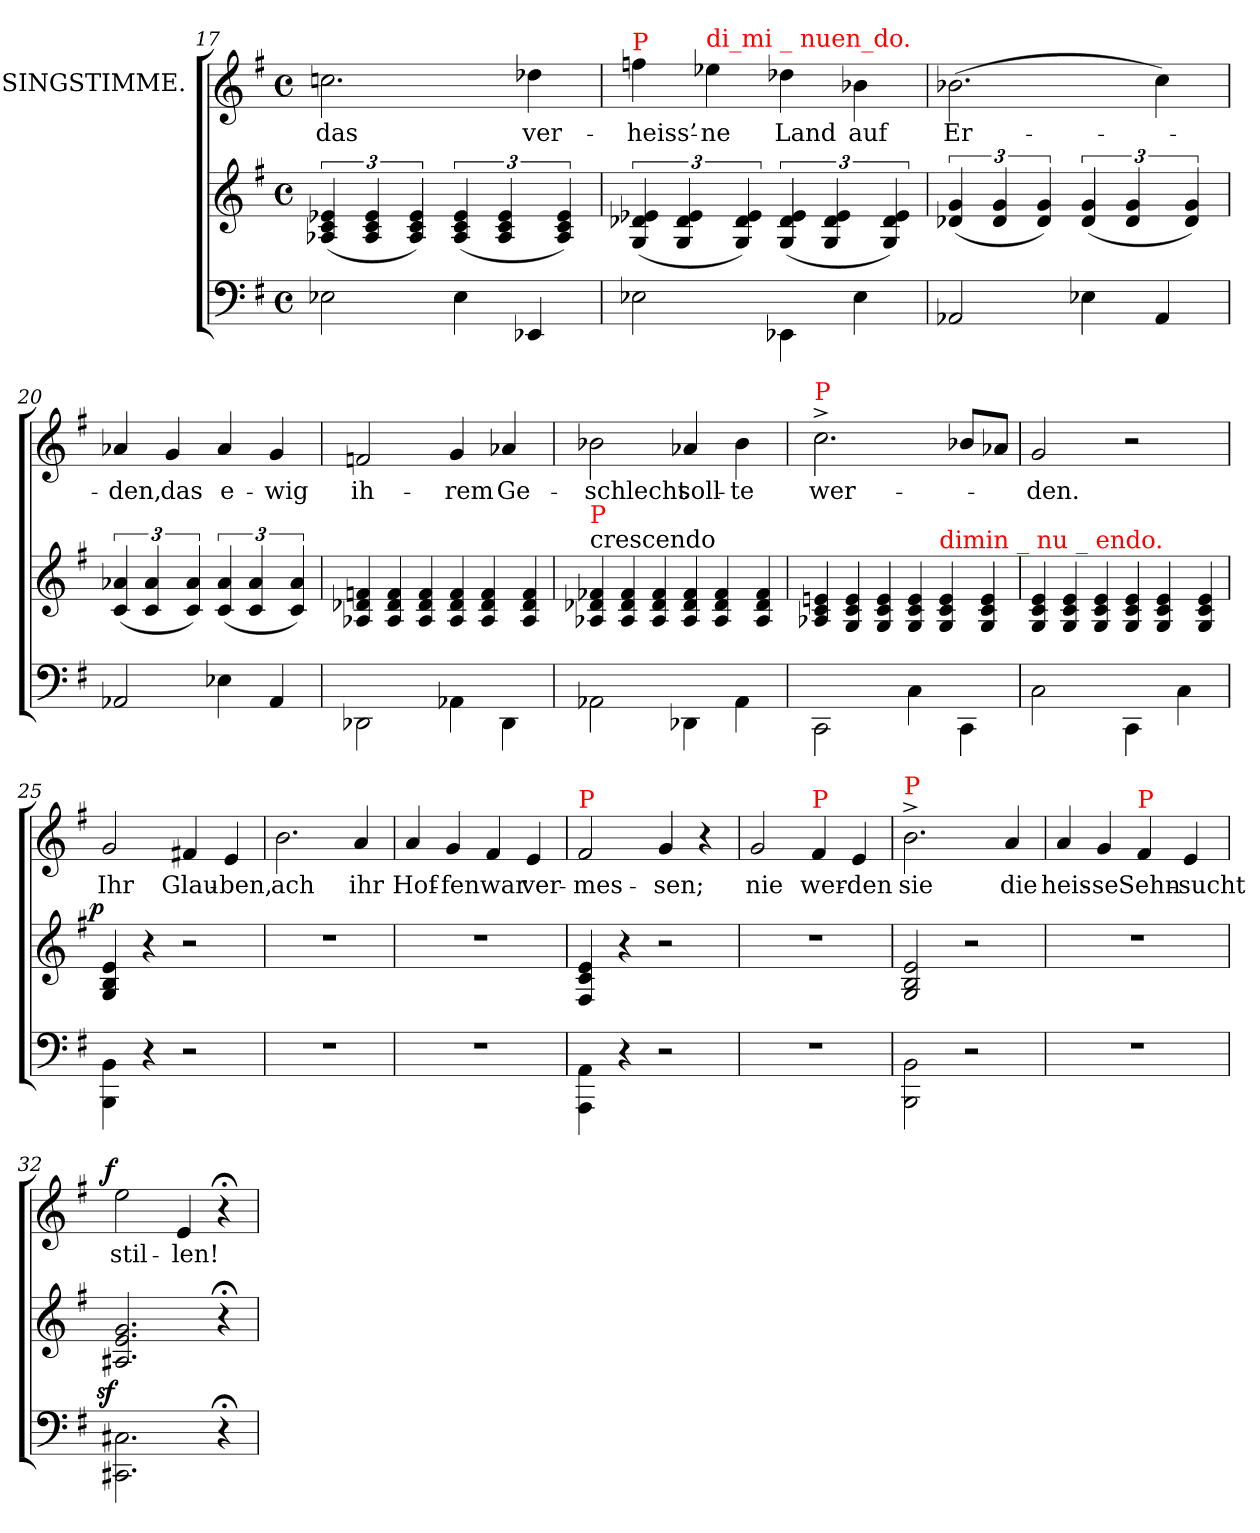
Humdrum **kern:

**kern	**kern	**dynam	**kern	**text	**dynam
*part2	*part2	*part2	*part1	*part1	*part1
*staff3	*staff2	*staff2/3	*staff1	*staff1	*staff1
*	*	*	*I"SINGSTIMME.	*	*
*clefF4	*clefG2	*	*clefG2	*	*
*k[f#]	*k[f#]	*	*k[f#]	*	*
*G:	*G:	*	*G:	*	*
*M4/4	*M4/4	*	*M4/4	*	*
*met(c)	*met(c)	*	*met(c)	*	*
=17	=17	=17	=17	=17	=17
2E-X	(>6e-X 6c 6A-X	.	2.ccn	das	.
.	6e- 6c 6A-	.	.	.	.
.	6e- 6c 6A-)	.	.	.	.
4E-	(>6e- 6c 6A-	.	.	.	.
.	6e- 6c 6A-	.	.	.	.
4EE-X	.	.	4dd-X	ver-	.
.	6e- 6c 6A-)	.	.	.	.
=18	=18	=18	=18	=18	=18
!	!	!	!LO:TX:a:color=red:t=P	!	!
2E-X\	(>6e-X/ 6d-X/ 6G/	.	4ffn	-heiss’-	.
.	6e-/ 6d-/ 6G/	.	.	.	.
!	!	!	!LO:TX:a:color=red:t=di_mi _ nuen_do.	!	!
.	.	.	4ee-X	-ne	.
.	6e-/ 6d-/ 6G/)	.	.	.	.
4EE-\	(>6e-/ 6d-/ 6G/	.	4dd-X	Land	.
.	6e-/ 6d-/ 6G/	.	.	.	.
4E-\	.	.	4b-X	auf	.
.	6e-/ 6d-/ 6G/)	.	.	.	.
=19	=19	=19	=19	=19	=19
2AA-X	(>6g 6d-X	.	(>2.b-X	Er-	.
.	6g 6d-	.	.	.	.
.	6g 6d-)	.	.	.	.
4E-X	(>6g 6d-	.	.	.	.
.	6g 6d-	.	.	.	.
4AA-	.	.	4cc)	.	.
.	6g 6d-)	.	.	.	.
=20	=20	=20	=20	=20	=20
2AA-X	(>6a-X 6c	.	4a-X	-den,	.
.	6a- 6c	.	.	.	.
.	.	.	4g	das	.
.	6a- 6c)	.	.	.	.
4E-X	(>6a- 6c	.	4a-	e-	.
.	6a- 6c	.	.	.	.
4AA-	.	.	4g	-wig	.
.	6a- 6c)	.	.	.	.
=21	=21	=21	=21	=21	=21
*	*Xtuplet	*	*	*	*
2DD-X\	6fn 6d-X 6A-X	.	2fn	ih-	.
.	6f/ 6d-/ 6A-/	.	.	.	.
.	6f/ 6d-/ 6A-/	.	.	.	.
4AA-X\	6f/ 6d-/ 6A-/	.	4g	-rem	.
.	6f/ 6d-/ 6A-/	.	.	.	.
4DD-\	.	.	4a-X	Ge-	.
.	6f/ 6d-/ 6A-/	.	.	.	.
=22	=22	=22	=22	=22	=22
!	!LO:TX:a:t=crescendo	!	!	!	!
!	!LO:TX:a:color=red:t=P	!	!	!	!
2AA-X\	6f-X 6d-X 6A-X	.	2b-X\	-schlecht	.
.	6f-/ 6d-/ 6A-/	.	.	.	.
.	6f-/ 6d-/ 6A-/	.	.	.	.
4DD-X\	6f-/ 6d-/ 6A-/	.	4a-X	soll-	.
.	6f-/ 6d-/ 6A-/	.	.	.	.
4AA-\	.	.	4b-\	-te	.
.	6f-/ 6d-/ 6A-/	.	.	.	.
=23	=23	=23	=23	=23	=23
!	!	!	!LO:TX:a:color=red:t=P	!	!
2CC\	6en 6c 6A-X	.	2.cc^>	wer-	.
.	6e/ 6c/ 6G/	.	.	.	.
.	6e/ 6c/ 6G/	.	.	.	.
4C\	6e/ 6c/ 6G/	.	.	.	.
!	!LO:TX:a:color=red:t=dimin _ nu _ endo.	!	!	!	!
.	6e/ 6c/ 6G/	.	.	.	.
4CC\	.	.	8b-XL	.	.
.	6e/ 6c/ 6G/	.	.	.	.
.	.	.	8a-XJ	.	.
=24	=24	=24	=24	=24	=24
2C\	6e/ 6c/ 6G/	.	2g	-den.	.
.	6e/ 6c/ 6G/	.	.	.	.
.	6e/ 6c/ 6G/	.	.	.	.
4CC\	6e/ 6c/ 6G/	.	2r	.	.
.	6e/ 6c/ 6G/	.	.	.	.
4C\	.	.	.	.	.
.	6e/ 6c/ 6G/	.	.	.	.
=25	=25	=25	=25	=25	=25
!	!	!LO:DY:a:rj	!	!	!
4BB\ 4BBB\	4e/ 4B/ 4G/	p	2g	Ihr	.
4r	4r	.	.	.	.
2r	2r	.	4f#X	Glau-	.
.	.	.	4e	-ben,	.
=26	=26	=26	=26	=26	=26
1rF	1rdd	.	2.b	ach	.
.	.	.	4a	ihr	.
=27	=27	=27	=27	=27	=27
1rF	1rdd	.	4a	Hof-	.
.	.	.	4g	-fen	.
.	.	.	4f#	war	.
.	.	.	4e	ver-	.
=28	=28	=28	=28	=28	=28
!	!	!	!LO:TX:a:color=red:t=P	!	!
4AA\ 4AAA\	4e/ 4c/ 4F#/	.	2f#	-mes-	.
4r	4r	.	.	.	.
2r	2r	.	4g	-sen;	.
.	.	.	4r	.	.
=29	=29	=29	=29	=29	=29
1rF	1rdd	.	2g	nie	.
!	!	!	!LO:TX:a:color=red:t=P	!	!
.	.	.	4f#	wer-	.
.	.	.	4e	-den	.
=30	=30	=30	=30	=30	=30
!	!	!	!LO:TX:a:color=red:t=P	!	!
2BB\ 2BBB\	2e/ 2B/ 2G/	.	2.b^	sie	.
2r	2r	.	.	.	.
.	.	.	4a	die	.
=31	=31	=31	=31	=31	=31
1rF	1rdd	.	4a	heis-	.
.	.	.	4g	-se	.
!	!	!	!LO:TX:a:color=red:t=P	!	!
.	.	.	4f#	Sehn-	.
.	.	.	4e	-sucht	.
=32	=32	=32	=32	=32	=32
!	!	!LO:DY:rj	!	!	!LO:DY:a:rj
2.C#X\ 2.CC#X\	2.g 2.e 2.A#X	sf	2ee	stil-	f
.	.	.	4e	-len!	.
4r;<	4r;<	.	4r;<	.	.
=	=	=	=	=	=
*-	*-	*-	*-	*-	*-
